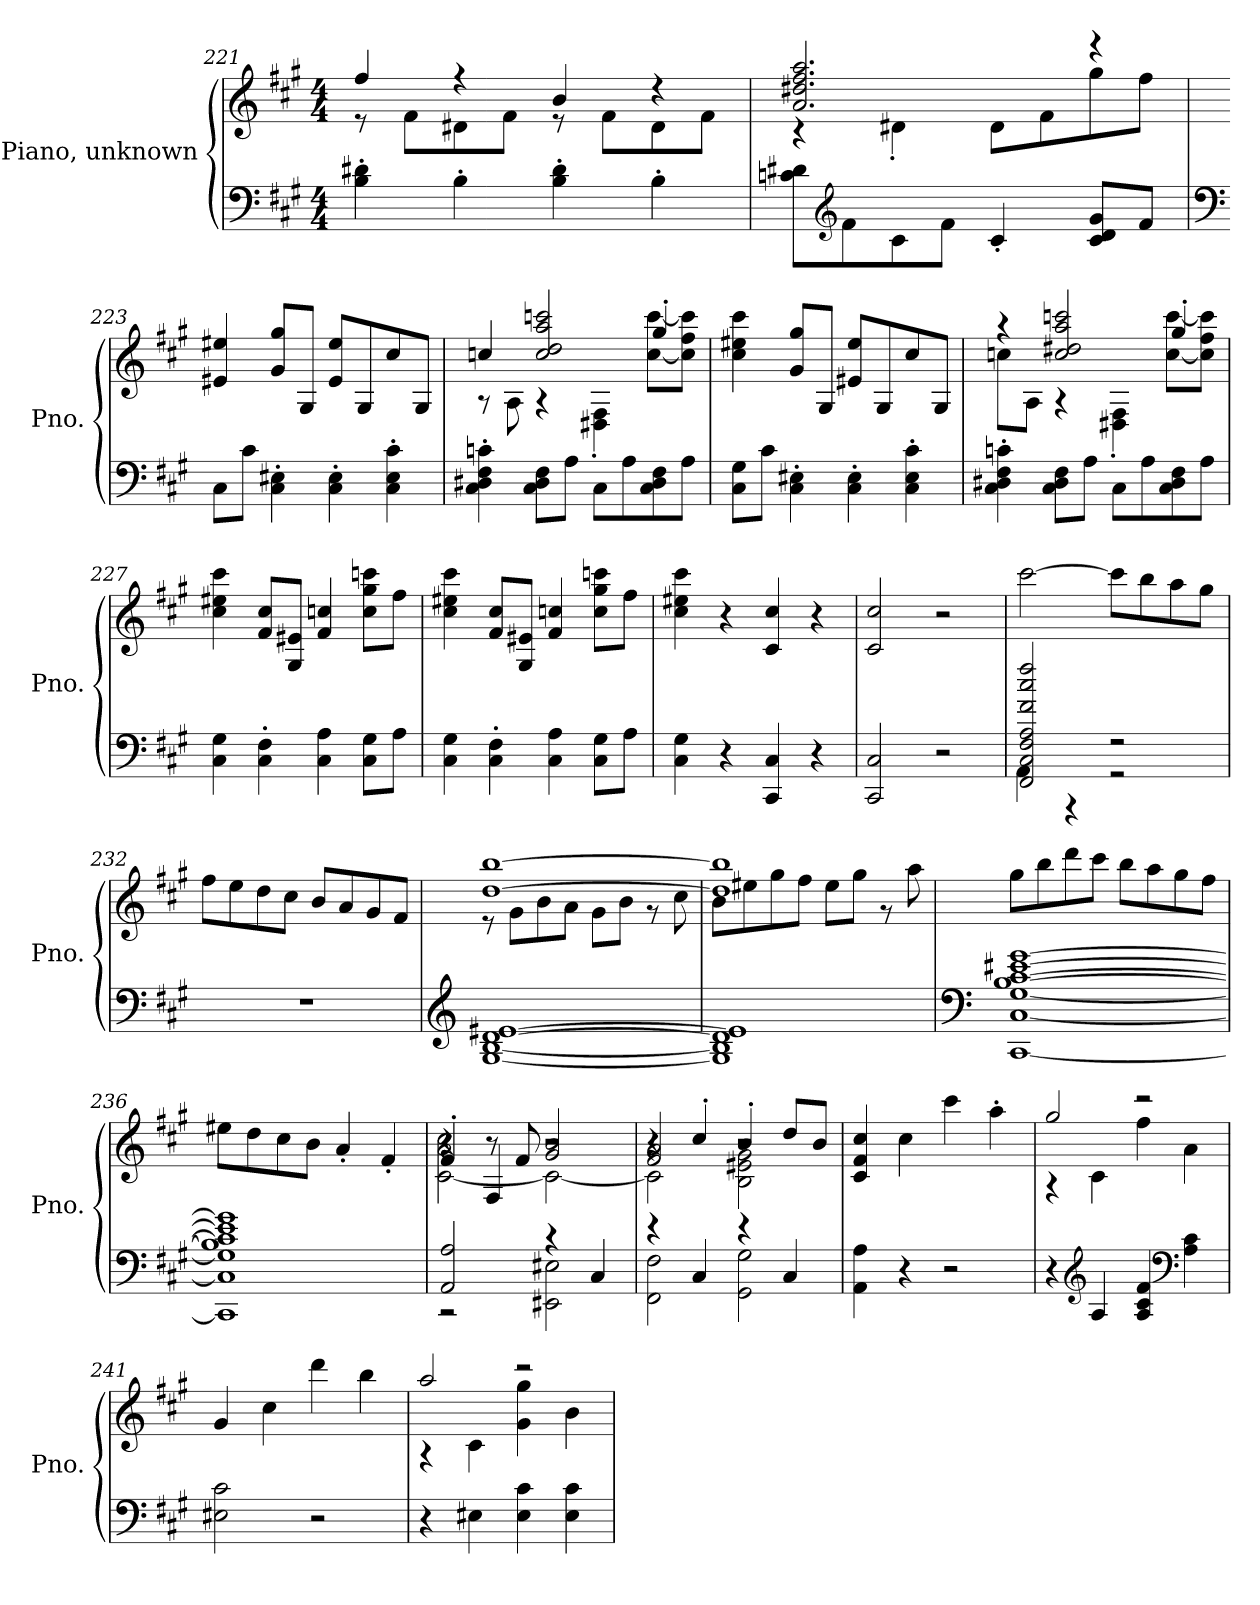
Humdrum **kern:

**kern	**kern
*part1	*part1
*staff2	*staff1
*I"Piano, unknown	*
*I'Pno.	*
!!LO:LB:g=z
*clefF4	*clefG2
*k[f#c#g#]	*k[f#c#g#]
*M4/4	*M4/4
=221	=221
*	*^
4B\' 4d#X\'	4ff#/	8r
.	.	8f#\L
4B'\	4r	8d#X\
.	.	8f#\J
4B\' 4d#\'	4b/	8r
.	.	8f#\L
4B'\	4r	8d#\
.	.	8f#\J
=222	=222	=222
8cn\ 8d#X\L	2.a/ 2.dd#X/ 2.ff#/ 2.aa/	4r
*clefG2	*	*
8f#\	.	.
8c\	.	4d#X'\
8f#\J	.	.
4c'/	.	8d#\L
.	.	8f#\
8c/ 8d#/ 8g#/L	4r	8gg#\
8f#/J	.	8ff#\J
*	*v	*v
=223	=223
*clefF4	*
8C#\L	4e#X/ 4ee#X/
8c#\J	.
4C#\' 4E#X\'	8g#/ 8gg#/L
.	8G#/J
4C#\' 4E#\'	8e#/ 8ee#/L
.	8G#/
4C#\' 4E#\' 4c#\'	8cc#/
.	8G#/J
!!LO:LB:g=z
=224	=224
*	*^
4C#\' 4D#X\' 4F#\' 4cn\'	4ccn/	8r
.	.	8A\
8C#\ 8D#\ 8F#\L	2cc/ 2dd/ 2aa/ 2cccn/	4r
8A\J	.	.
8C#\L	.	4D#X\' 4F#\'
8A\	.	.
8C#\ 8D#\ 8F#\	4gg#'/	[8cc\ [8ccc\L
8A\J	.	8cc\] 8ff#\ 8ccc\]J
*	*v	*v
=225	=225
8C#\ 8G#\L	4cc#\ 4ee#X\ 4ccc#\
8c#\J	.
4C#\' 4E#X\'	8g#/ 8gg#/L
.	8G#/J
4C#\' 4E#\'	8e#X/ 8ee#/L
.	8G#/
4C#\' 4E#\' 4c#\'	8cc#/
.	8G#/J
=226	=226
*	*^
4C#\' 4D#X\' 4F#\' 4cn\'	4r	8ccn\L
.	.	8A\J
8C#\ 8D#\ 8F#\L	2cc/ 2dd#X/ 2aa/ 2cccn/	4r
8A\J	.	.
8C#\L	.	4D#X\' 4F#\'
8A\	.	.
8C#\ 8D#\ 8F#\	4gg#'/	[8cc\ [8ccc\L
8A\J	.	8cc\] 8ff#\ 8ccc\]J
*	*v	*v
=227	=227
4C#\ 4G#\	4cc#\ 4ee#X\ 4ccc#\
4C#\' 4F#\'	8f#/ 8cc#/L
.	8G#/ 8e#X/J
4C#\ 4A\	4f#/ 4ccn/
8C#\ 8G#\L	8cc\ 8gg#\ 8cccn\L
8A\J	8ff#\J
!!LO:LB:g=z
=228	=228
4C#\ 4G#\	4cc#\ 4ee#X\ 4ccc#\
4C#\' 4F#\'	8f#/ 8cc#/L
.	8G#/ 8e#X/J
4C#\ 4A\	4f#/ 4ccn/
8C#\ 8G#\L	8cc\ 8gg#\ 8cccn\L
8A\J	8ff#\J
=229	=229
4C#\ 4G#\	4cc#\ 4ee#X\ 4ccc#\
4r	4r
4CC#/ 4C#/	4c#/ 4cc#/
4r	4r
=230	=230
2CC#/ 2C#/	2c#/ 2cc#/
2r	2r
=231	=231
*^	*
2FF#/ 2C#/ 2F#/ 2A/ 2f#/ 2cc#/ 2ff#/	4AA\	[2ccc#\
.	4r	.
2r	2r	8ccc#\L]
.	.	8bb\
.	.	8aa\
.	.	8gg#\J
*v	*v	*
=232	=232
1r	8ff#\L
.	8ee\
.	8dd\
.	8cc#\J
.	8b/L
.	8a/
.	8g#/
.	8f#/J
!!LO:LB:g=z
=233	=233
*clefG2	*
*	*^
[1G# [1B [1d [1e#X	[1dd [1bb	8r
.	.	8g#\L
.	.	8b\
.	.	8a\J
.	.	8g#\L
.	.	8b\J
.	.	8r
.	.	8cc#\
=234	=234	=234
1G#] 1B] 1d] 1e#]	1dd] 1bb]	8b\L
.	.	8ee#X\
.	.	8gg#\
.	.	8ff#\J
.	.	8ee#\L
.	.	8gg#\J
.	.	8r
.	.	8aa\
*	*v	*v
=235	=235
*clefF4	*
[1CC# [1C# [1G# [1B [1c# [1e#X [1g#	8gg#\L
.	8bb\
.	8ddd\
.	8ccc#\J
.	8bb\L
.	8aa\
.	8gg#\
.	8ff#\J
=236	=236
1CC#] 1C#] 1G#] 1B] 1c#] 1e#] 1g#]	8ee#X\L
.	8dd\
.	8cc#\
.	8b\J
.	4a'/
.	4f#'/
!!LO:LB:g=z
=237	=237
*^	*^
*	*	*	*^
2AA/ 2A/	2r	4f#'/	[2c#\ 2a\ 2cc#\	4r
.	.	8r	.	4F#/
.	.	8f#/	.	.
4r	2EE#X\ 2E#X\	2g#/ 2b/	2c#\_	2r
4C#/	.	.	.	.
=238	=238	=238	=238	=238
4r	2FF#\ 2F#\	4r	2c#\]	2f#/ 2a/
4C#/	.	4cc#'/	.	.
4r	2GG#\ 2G#\	4b'/	2B\ 2e#X\ 2g#\	2r
4C#/	.	8dd/L	.	.
.	.	8b/J	.	.
*v	*v	*	*	*
*	*v	*v	*v
=239	=239
4AA\ 4A\	4c#/ 4f#/ 4cc#/
4r	4cc#\
2r	4ccc#\
.	4aa'\
=240	=240
*	*^
4r	2gg#/	4r
*clefG2	*	*
4A/	.	4c#\
4A/ 4c#/ 4f#/	2r	4ff#\
*clefF4	*	*
4A\ 4c#\	.	4a\
*	*v	*v
=241	=241
2E#X\ 2c#\	4g#/
.	4cc#\
2r	4ddd\
.	4bb\
=242	=242
*	*^
4r	2aa/	4r
4E#X\	.	4c#\
4E#\ 4c#\	2r	4g#\ 4gg#\
4E#\ 4c#\	.	4b\
*	*v	*v
=	=
*-	*-
